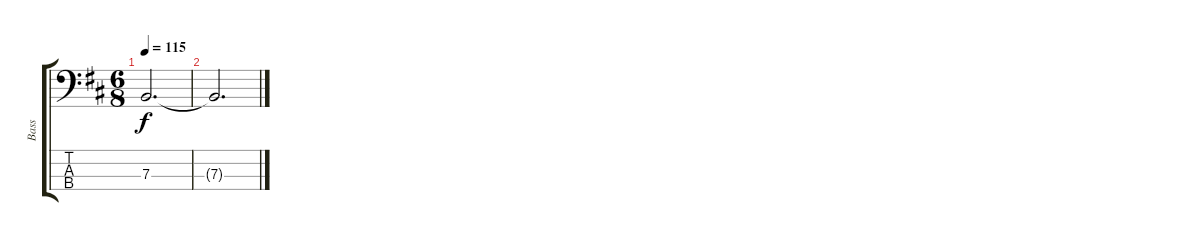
\track ("Bass" "Bass") {instrument electricbasspick}
\staff {score tabs}
\tuning (D2 A1 E1 B0) {hide}
\ts (6 8)
\tempo 115
\clef f4
\ks bminor
7.3{t}.2{d dy f} |
7.3{t}.2{d}
